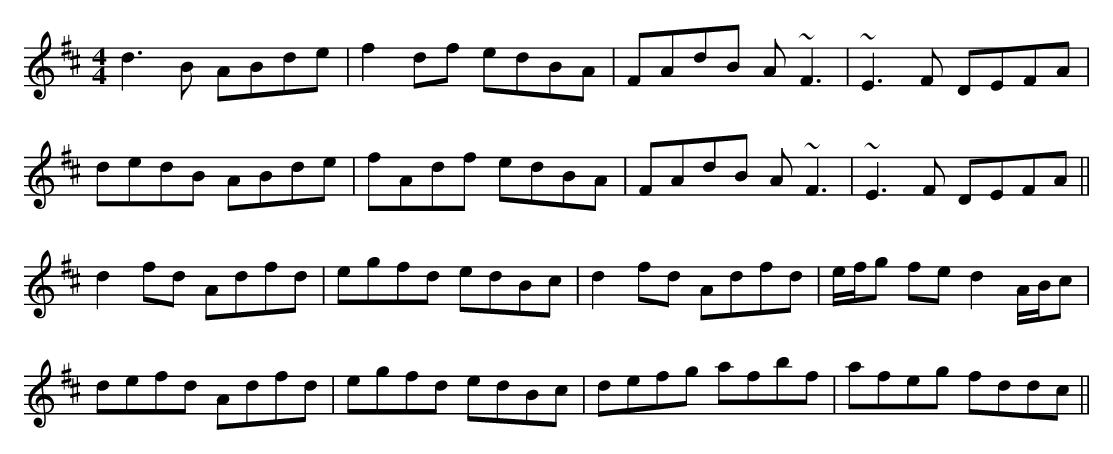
X:1
M:4/4
K:D
d3B ABde|f2df edBA|FAdB A~F3|~E3F DEFA|
dedB ABde|fAdf edBA|FAdB A~F3|~E3F DEFA||
d2fd Adfd|egfd edBc|d2fd Adfd|e/f/g fe d2 A/B/c|
defd Adfd|egfd edBc|defg afbf|afeg fddc||
